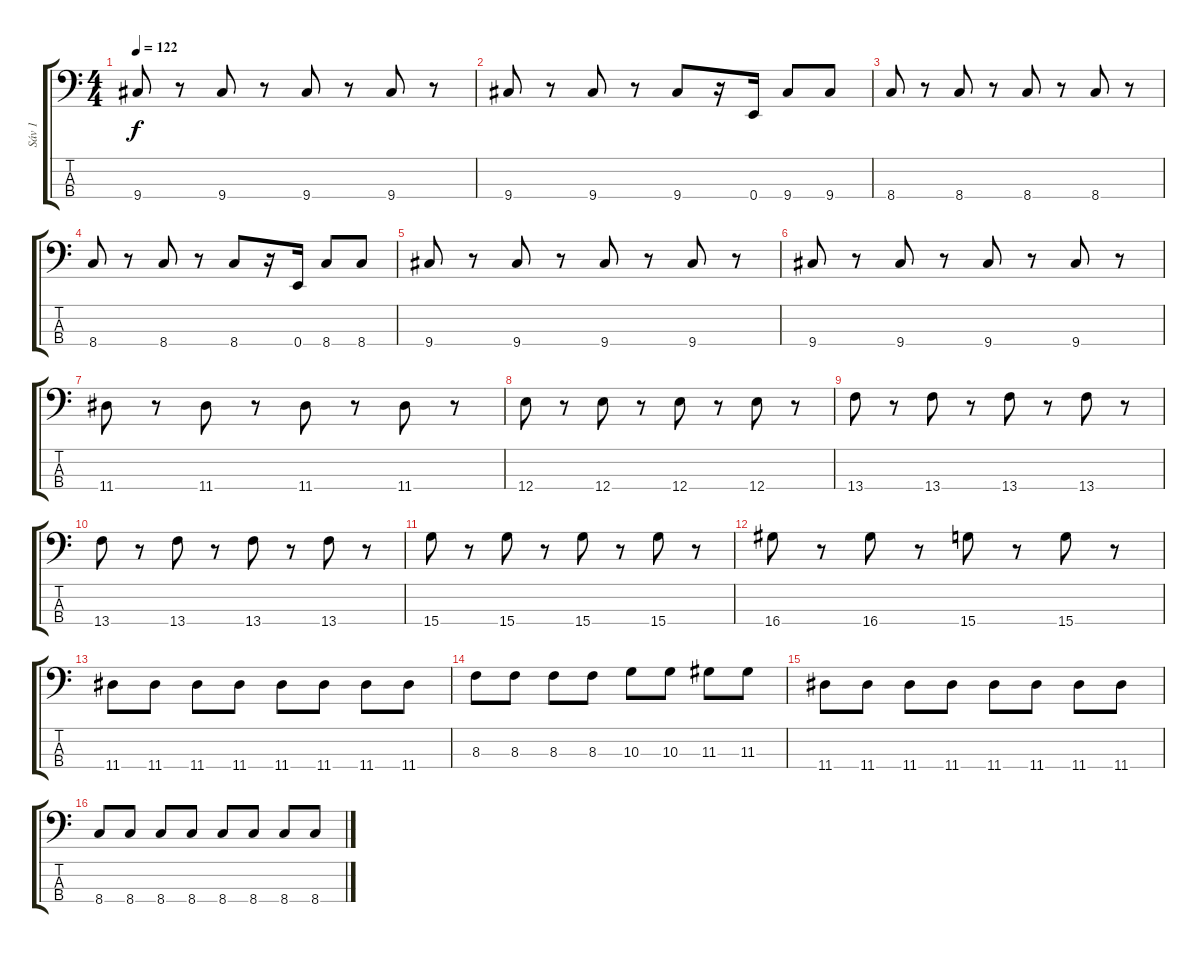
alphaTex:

\track ("Sáv 1" "Sáv 1") {mute instrument electricbassfinger}
\staff {score tabs}
\tuning (G2 D2 A1 E1) {hide}
\ts (4 4)
\tempo 122
\clef f4
\ks c
9.4.8{dy f} r.8 9.4.8 r.8 9.4.8 r.8 9.4.8 r.8 |
9.4.8 r.8 9.4.8 r.8 9.4.8 r.16 0.4.16 9.4.8 9.4.8 |
8.4.8 r.8 8.4.8 r.8 8.4.8 r.8 8.4.8 r.8 |
8.4.8 r.8 8.4.8 r.8 8.4.8 r.16 0.4.16 8.4.8 8.4.8 |
9.4.8 r.8 9.4.8 r.8 9.4.8 r.8 9.4.8 r.8 |
9.4.8 r.8 9.4.8 r.8 9.4.8 r.8 9.4.8 r.8 |
11.4.8 r.8 11.4.8 r.8 11.4.8 r.8 11.4.8 r.8 |
12.4.8 r.8 12.4.8 r.8 12.4.8 r.8 12.4.8 r.8 |
13.4.8 r.8 13.4.8 r.8 13.4.8 r.8 13.4.8 r.8 |
13.4.8 r.8 13.4.8 r.8 13.4.8 r.8 13.4.8 r.8 |
15.4.8 r.8 15.4.8 r.8 15.4.8 r.8 15.4.8 r.8 |
16.4.8 r.8 16.4.8 r.8 15.4.8 r.8 15.4.8 r.8 |
11.4.8 11.4.8 11.4.8 11.4.8 11.4.8 11.4.8 11.4.8 11.4.8 |
8.3.8 8.3.8 8.3.8 8.3.8 10.3.8 10.3.8 11.3.8 11.3.8 |
11.4.8 11.4.8 11.4.8 11.4.8 11.4.8 11.4.8 11.4.8 11.4.8 |
8.4.8 8.4.8 8.4.8 8.4.8 8.4.8 8.4.8 8.4.8 8.4.8
